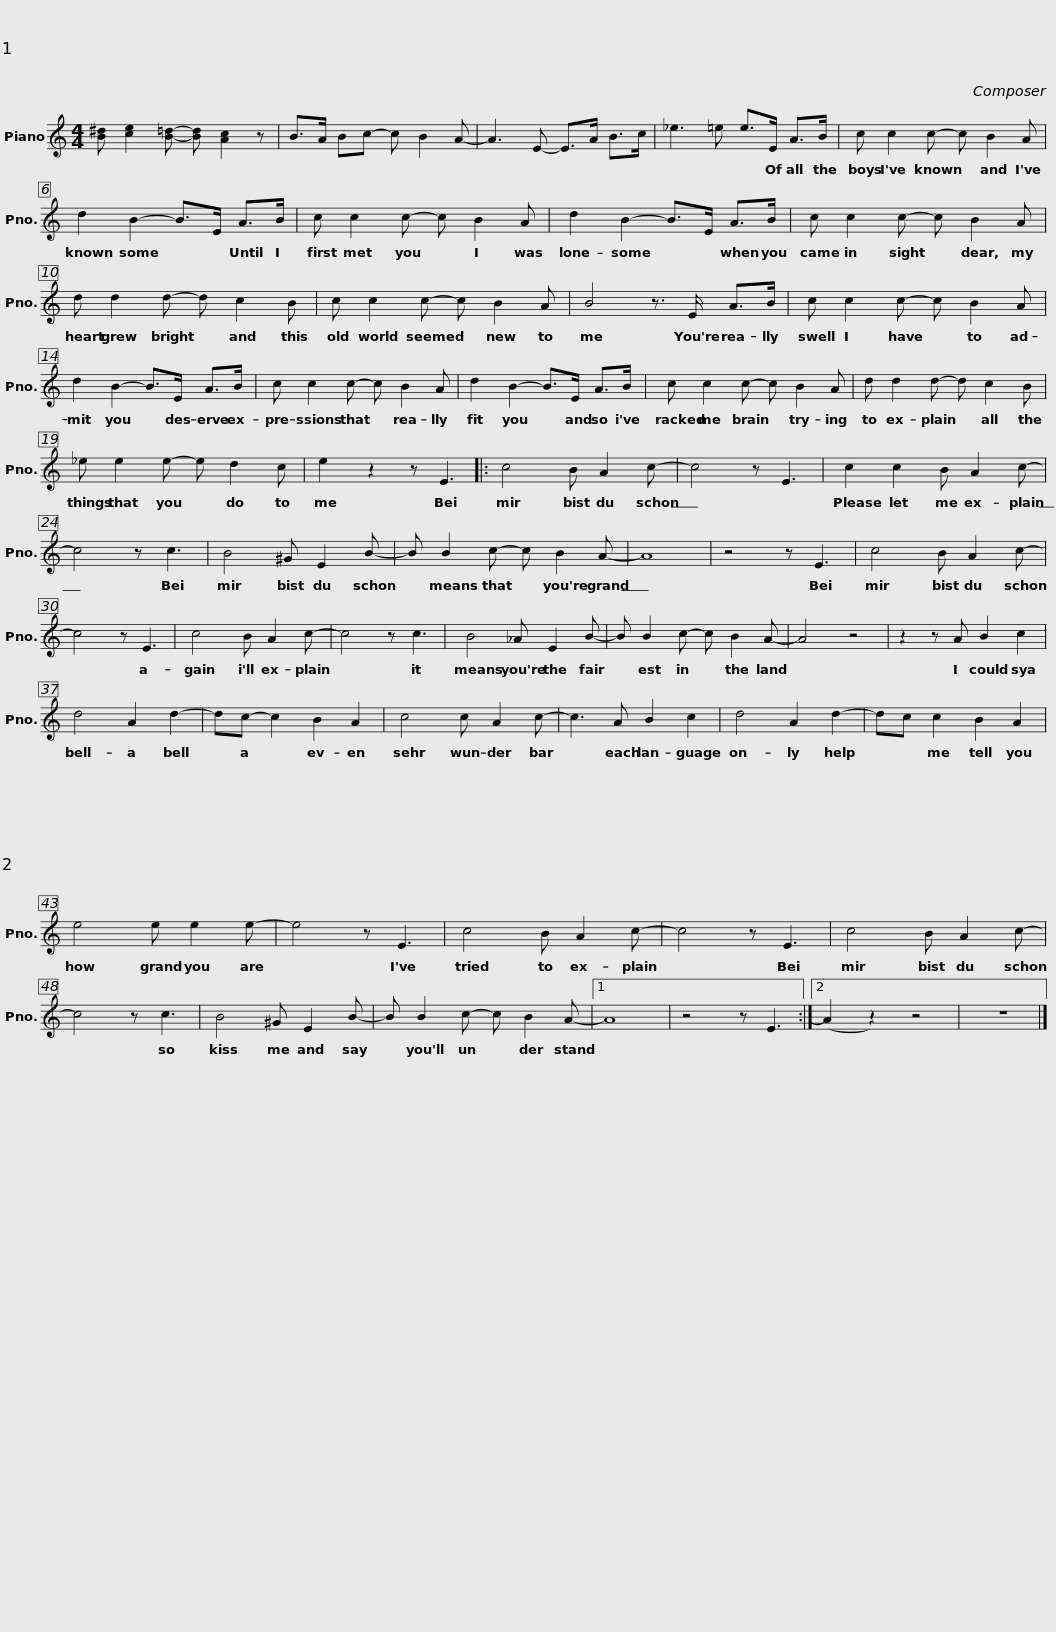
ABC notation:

X:1
L:1/8
M:4/4
I:linebreak $
K:C
V:1 treble
V:1
 [B^d] [ce]2 [B=d]- [Bd] [Ac]2 z | B>A Bc- c B2 A- | A3 E- E>A B>c | _e3 =e e>E A>B |$ c c2 c- c B2 A | %5
 d2 B2- B>E A>B | c c2 c- c B2 A | d2 B2- B>E A>B |$ c c2 c- c B2 A | d d2 d- d c2 B | %10
 c c2 c- c B2 A | B4 z3/2 E/ A>B |$ c c2 c- c B2 A | d2 B2- B>E A>B | c c2 c- c B2 A | %15
 d2 B2- B>E A>B |$ c c2 c- c B2 A | d d2 d- d c2 B | _e e2 e- e d2 c | e2 z2 z E3 |:$ %20
 c4 B A2 c- | c4 z E3 | c2 c2 B A2 c- | c4 z c3 |$ B4 ^G E2 B- | %25
 B B2 c- c B2 A- | A8 | z4 z E3 |$ c4 B A2 c- | c4 z E3 | %30
 c4 B A2 c- | c4 z c3 | B4 _A E2 B- | B B2 c- c B2 A- | A4 z4 | %35
 z2 z A B2 c2 |$ d4 A2 d2- | dc- c2 B2 A2 | c4 c A2 c- | c3 A B2 c2 | %40
 d4 A2 d2- | dc c2 B2 A2 | e4 e e2 e- | e4 z E3 |$ c4 B A2 c- | %45
 c4 z E3 | c4 B A2 c- | c4 z c3 | B4 ^G E2 B- | B B2 c- c B2 A- |1 %50
 A8 | z4 z E3 :|2 (A2 z2) z4 |$ z8 |] %54
